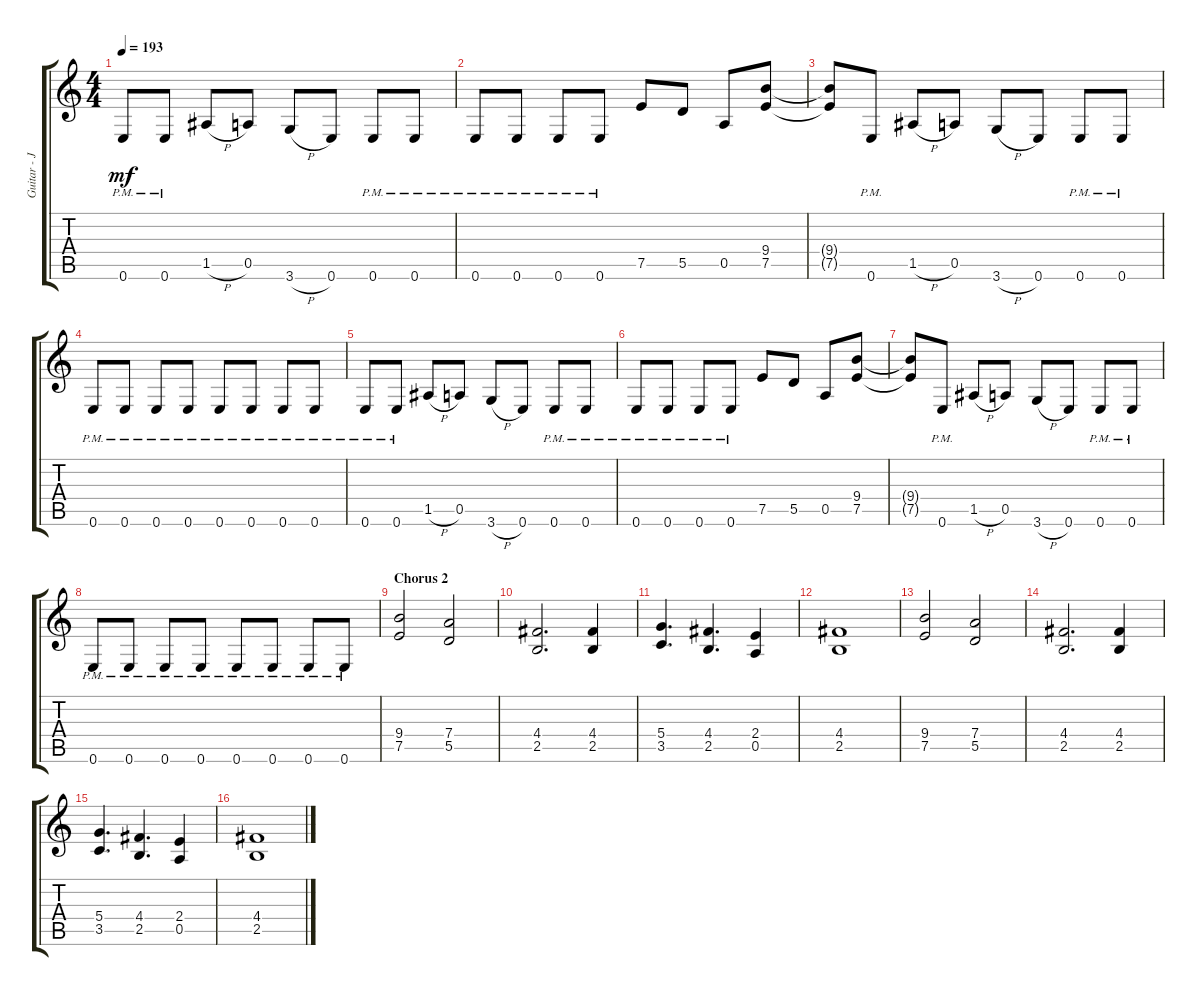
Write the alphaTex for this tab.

\track ("Guitar - James" "Guitar - J") {instrument distortionguitar}
\staff {score tabs}
\tuning (E4 B3 G3 D3 A2 E2) {hide}
\ts (4 4)
\tempo 193
\clef g2
\ks c
0.6{pm}.8{dy mf} 0.6{pm}.8 1.5{h}.8 0.5.8 3.6{h}.8 0.6.8 0.6{pm}.8 0.6{pm}.8 |
0.6{pm}.8 0.6{pm}.8 0.6{pm}.8 0.6{pm}.8 7.5.8 5.5.8 0.5.8 (9.4 7.5).8 |
(9.4{t} 7.5{t}).8 0.6{pm}.8 1.5{h}.8 0.5.8 3.6{h}.8 0.6.8 0.6{pm}.8 0.6{pm}.8 |
0.6{pm}.8 0.6{pm}.8 0.6{pm}.8 0.6{pm}.8 0.6{pm}.8 0.6{pm}.8 0.6{pm}.8 0.6{pm}.8 |
0.6{pm}.8 0.6{pm}.8 1.5{h}.8 0.5.8 3.6{h}.8 0.6.8 0.6{pm}.8 0.6{pm}.8 |
0.6{pm}.8 0.6{pm}.8 0.6{pm}.8 0.6{pm}.8 7.5.8 5.5.8 0.5.8 (9.4 7.5).8 |
(9.4{t} 7.5{t}).8 0.6{pm}.8 1.5{h}.8 0.5.8 3.6{h}.8 0.6.8 0.6{pm}.8 0.6{pm}.8 |
0.6{pm}.8 0.6{pm}.8 0.6{pm}.8 0.6{pm}.8 0.6{pm}.8 0.6{pm}.8 0.6{pm}.8 0.6{pm}.8 |
\section ("" "Chorus 2")
(9.4 7.5).2 (7.4 5.5).2 |
(4.4 2.5).2{d} (4.4 2.5).4 |
(5.4 3.5).4{d} (4.4 2.5).4{d} (2.4 0.5).4 |
(4.4 2.5).1 |
(9.4 7.5).2 (7.4 5.5).2 |
(4.4 2.5).2{d} (4.4 2.5).4 |
(5.4 3.5).4{d} (4.4 2.5).4{d} (2.4 0.5).4 |
(4.4 2.5).1
